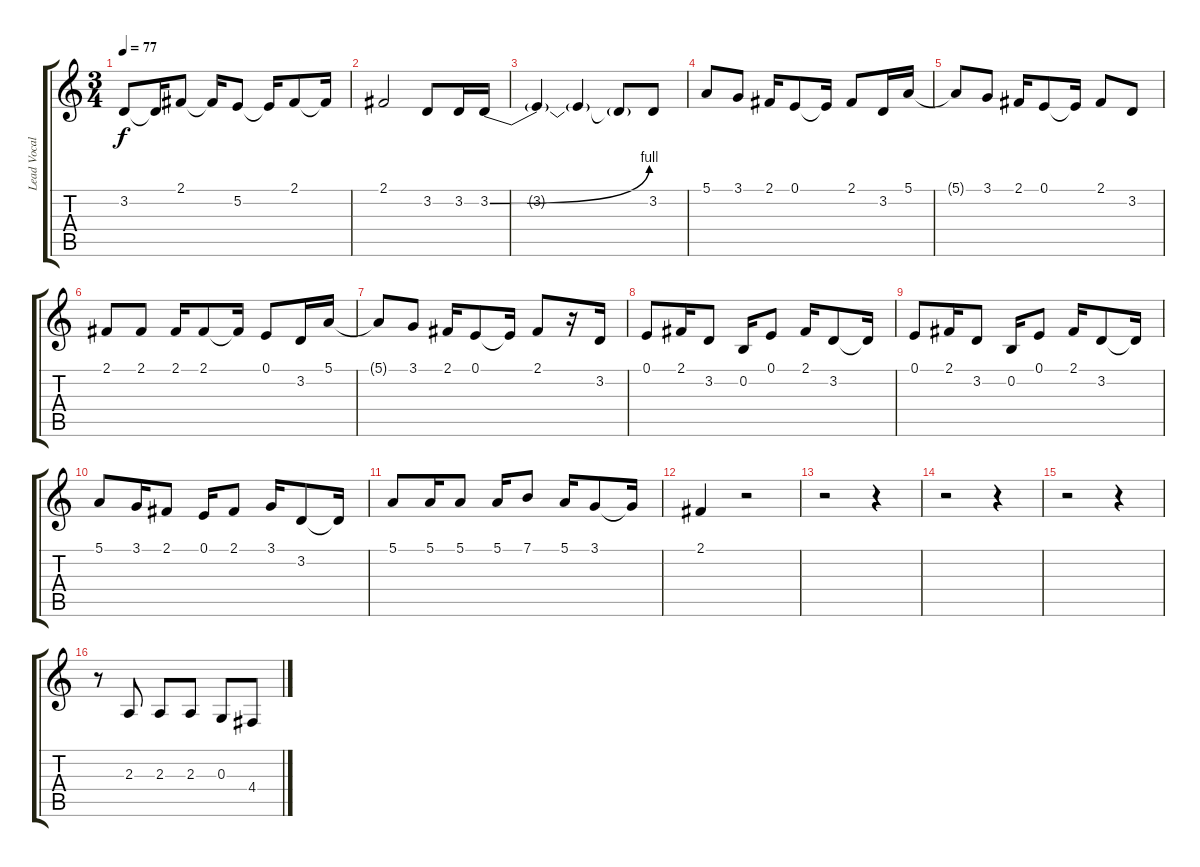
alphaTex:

\track ("Lead Vocals" "Lead Vocal") {instrument lead6voice}
\staff {score tabs}
\tuning (E4 B3 G3 D3 A2 E2) {hide}
\ts (3 4)
\tempo 77
\clef g2
\ks c
3.2.8{dy f} 3.2{t}.16 2.1.8 2.1{t}.16 5.2.8 5.2{t}.16 2.1.8 2.1{t}.16 |
2.1.2 3.2.8 3.2.16 3.2{be (bend 0 0 60 4)}.16 |
3.2{t}.4 3.2{t}.4 3.2{t}.8 3.2.8 |
5.1.8 3.1.8 2.1.16 0.1.8 0.1{t}.16 2.1.8 3.2.16 5.1.16 |
5.1{t}.8 3.1.8 2.1.16 0.1.8 0.1{t}.16 2.1.8 3.2.8 |
2.1.8 2.1.8 2.1.16 2.1.8 2.1{t}.16 0.1.8 3.2.16 5.1.16 |
5.1{t}.8 3.1.8 2.1.16 0.1.8 0.1{t}.16 2.1.8 r.16 3.2.16 |
0.1.8 2.1.16 3.2.8 0.2.16 0.1.8 2.1.16 3.2.8 3.2{t}.16 |
0.1.8 2.1.16 3.2.8 0.2.16 0.1.8 2.1.16 3.2.8 3.2{t}.16 |
5.1.8 3.1.16 2.1.8 0.1.16 2.1.8 3.1.16 3.2.8 3.2{t}.16 |
5.1.8 5.1.16 5.1.8 5.1.16 7.1.8 5.1.16 3.1.8 3.1{t}.16 |
2.1.4 r.2 |
r.2 r.4 |
r.2 r.4 |
r.2 r.4 |
r.8 2.3.8 2.3.8 2.3.8 0.3.8 4.4.8
